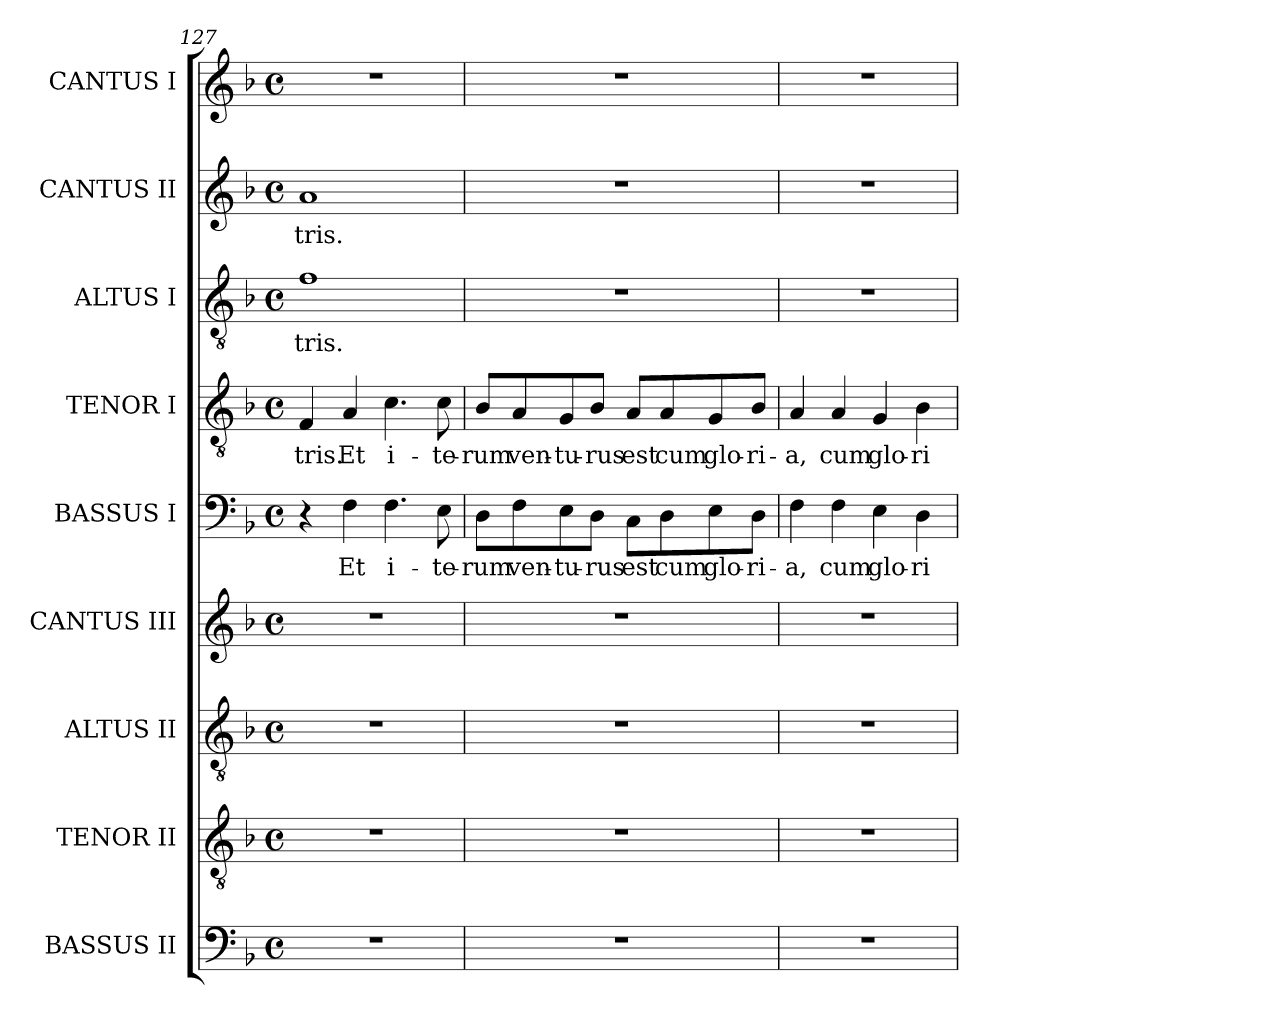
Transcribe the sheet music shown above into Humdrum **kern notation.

**kern	**kern	**kern	**kern	**kern	**text	**kern	**text	**kern	**text	**kern	**text	**kern
*part9	*part8	*part7	*part6	*part5	*part5	*part4	*part4	*part3	*part3	*part2	*part2	*part1
*staff9	*staff8	*staff7	*staff6	*staff5	*staff5	*staff4	*staff4	*staff3	*staff3	*staff2	*staff2	*staff1
*I"BASSUS II	*I"TENOR II	*I"ALTUS II	*I"CANTUS III	*I"BASSUS I	*	*I"TENOR I	*	*I"ALTUS I	*	*I"CANTUS II	*	*I"CANTUS I
*I'B. II	*I'T. II	*I'A. II	*I'C. III	*I'B. I	*	*I'T. I	*	*I'A. I	*	*I'C. II	*	*I'C. I
*clefF4	*clefGv2	*clefGv2	*clefG2	*clefF4	*	*clefGv2	*	*clefGv2	*	*clefG2	*	*clefG2
*	*ITrd7c12	*ITrd7c12	*	*	*	*ITrd7c12	*	*ITrd7c12	*	*	*	*
*k[b-]	*k[b-]	*k[b-]	*k[b-]	*k[b-]	*	*k[b-]	*	*k[b-]	*	*k[b-]	*	*k[b-]
*F:	*F:	*F:	*F:	*F:	*	*F:	*	*F:	*	*F:	*	*F:
*M4/4	*M4/4	*M4/4	*M4/4	*M4/4	*	*M4/4	*	*M4/4	*	*M4/4	*	*M4/4
*met(c)	*met(c)	*met(c)	*met(c)	*met(c)	*	*met(c)	*	*met(c)	*	*met(c)	*	*met(c)
=127	=127	=127	=127	=127	=127	=127	=127	=127	=127	=127	=127	=127
!	!	!	!	!	!	!	!LO:LY:b:color=#000000	!	!	!	!	!
!	!	!	!	!	!	!	!	!	!LO:LY:b:color=#000000	!	!	!
!	!	!	!	!	!	!	!	!	!	!	!LO:LY:b:color=#000000	!
1r	1r	1r	1r	4r	.	4FFi/	-tris.	1Fi	-tris.	1ai	-tris.	1r
!	!	!	!	!	!LO:LY:b:color=#000000	!	!	!	!	!	!	!
!	!	!	!	!	!	!	!LO:LY:b:color=#000000	!	!	!	!	!
.	.	.	.	4Fi\	Et	4AAi/	Et	.	.	.	.	.
!	!	!	!	!	!LO:LY:b:color=#000000	!	!	!	!	!	!	!
!	!	!	!	!	!	!	!LO:LY:b:color=#000000	!	!	!	!	!
.	.	.	.	4.Fi\	i-	4.Ci\	i-	.	.	.	.	.
!	!	!	!	!	!LO:LY:b:color=#000000	!	!	!	!	!	!	!
!	!	!	!	!	!	!	!LO:LY:b:color=#000000	!	!	!	!	!
.	.	.	.	8Ei\	-te-	8Ci\	-te-	.	.	.	.	.
!!LO:LB:g=z
=128	=128	=128	=128	=128	=128	=128	=128	=128	=128	=128	=128	=128
!	!	!	!	!	!LO:LY:b:color=#000000	!	!	!	!	!	!	!
!	!	!	!	!	!	!	!LO:LY:b:color=#000000	!	!	!	!	!
1r	1r	1r	1r	8Di\L	-rum	8BB-i/L	-rum	1r	.	1r	.	1r
!	!	!	!	!	!LO:LY:b:color=#000000	!	!	!	!	!	!	!
!	!	!	!	!	!	!	!LO:LY:b:color=#000000	!	!	!	!	!
.	.	.	.	8Fi\	ven-	8AAi/	ven-	.	.	.	.	.
!	!	!	!	!	!LO:LY:b:color=#000000	!	!	!	!	!	!	!
!	!	!	!	!	!	!	!LO:LY:b:color=#000000	!	!	!	!	!
.	.	.	.	8Ei\	-tu-	8GGi/	-tu-	.	.	.	.	.
!	!	!	!	!	!LO:LY:b:color=#000000	!	!	!	!	!	!	!
!	!	!	!	!	!	!	!LO:LY:b:color=#000000	!	!	!	!	!
.	.	.	.	8Di\J	-rus	8BB-i/J	-rus	.	.	.	.	.
!	!	!	!	!	!LO:LY:b:color=#000000	!	!	!	!	!	!	!
!	!	!	!	!	!	!	!LO:LY:b:color=#000000	!	!	!	!	!
.	.	.	.	8Ci\L	est	8AAi/L	est	.	.	.	.	.
!	!	!	!	!	!LO:LY:b:color=#000000	!	!	!	!	!	!	!
!	!	!	!	!	!	!	!LO:LY:b:color=#000000	!	!	!	!	!
.	.	.	.	8Di\	cum	8AAi/	cum	.	.	.	.	.
!	!	!	!	!	!LO:LY:b:color=#000000	!	!	!	!	!	!	!
!	!	!	!	!	!	!	!LO:LY:b:color=#000000	!	!	!	!	!
.	.	.	.	8Ei\	glo-	8GGi/	glo-	.	.	.	.	.
!	!	!	!	!	!LO:LY:b:color=#000000	!	!	!	!	!	!	!
!	!	!	!	!	!	!	!LO:LY:b:color=#000000	!	!	!	!	!
.	.	.	.	8Di\J	-ri-	8BB-i/J	-ri-	.	.	.	.	.
=129	=129	=129	=129	=129	=129	=129	=129	=129	=129	=129	=129	=129
!	!	!	!	!	!LO:LY:b:color=#000000	!	!	!	!	!	!	!
!	!	!	!	!	!	!	!LO:LY:b:color=#000000	!	!	!	!	!
1r	1r	1r	1r	4Fi\	-a,	4AAi/	-a,	1r	.	1r	.	1r
!	!	!	!	!	!LO:LY:b:color=#000000	!	!	!	!	!	!	!
!	!	!	!	!	!	!	!LO:LY:b:color=#000000	!	!	!	!	!
.	.	.	.	4Fi\	cum	4AAi/	cum	.	.	.	.	.
!	!	!	!	!	!LO:LY:b:color=#000000	!	!	!	!	!	!	!
!	!	!	!	!	!	!	!LO:LY:b:color=#000000	!	!	!	!	!
.	.	.	.	4Ei\	glo-	4GGi/	glo-	.	.	.	.	.
!	!	!	!	!	!LO:LY:b:color=#000000	!	!	!	!	!	!	!
!	!	!	!	!	!	!	!LO:LY:b:color=#000000	!	!	!	!	!
.	.	.	.	4Di\	-ri-	4BB-i\	-ri-	.	.	.	.	.
=	=	=	=	=	=	=	=	=	=	=	=	=
*-	*-	*-	*-	*-	*-	*-	*-	*-	*-	*-	*-	*-
